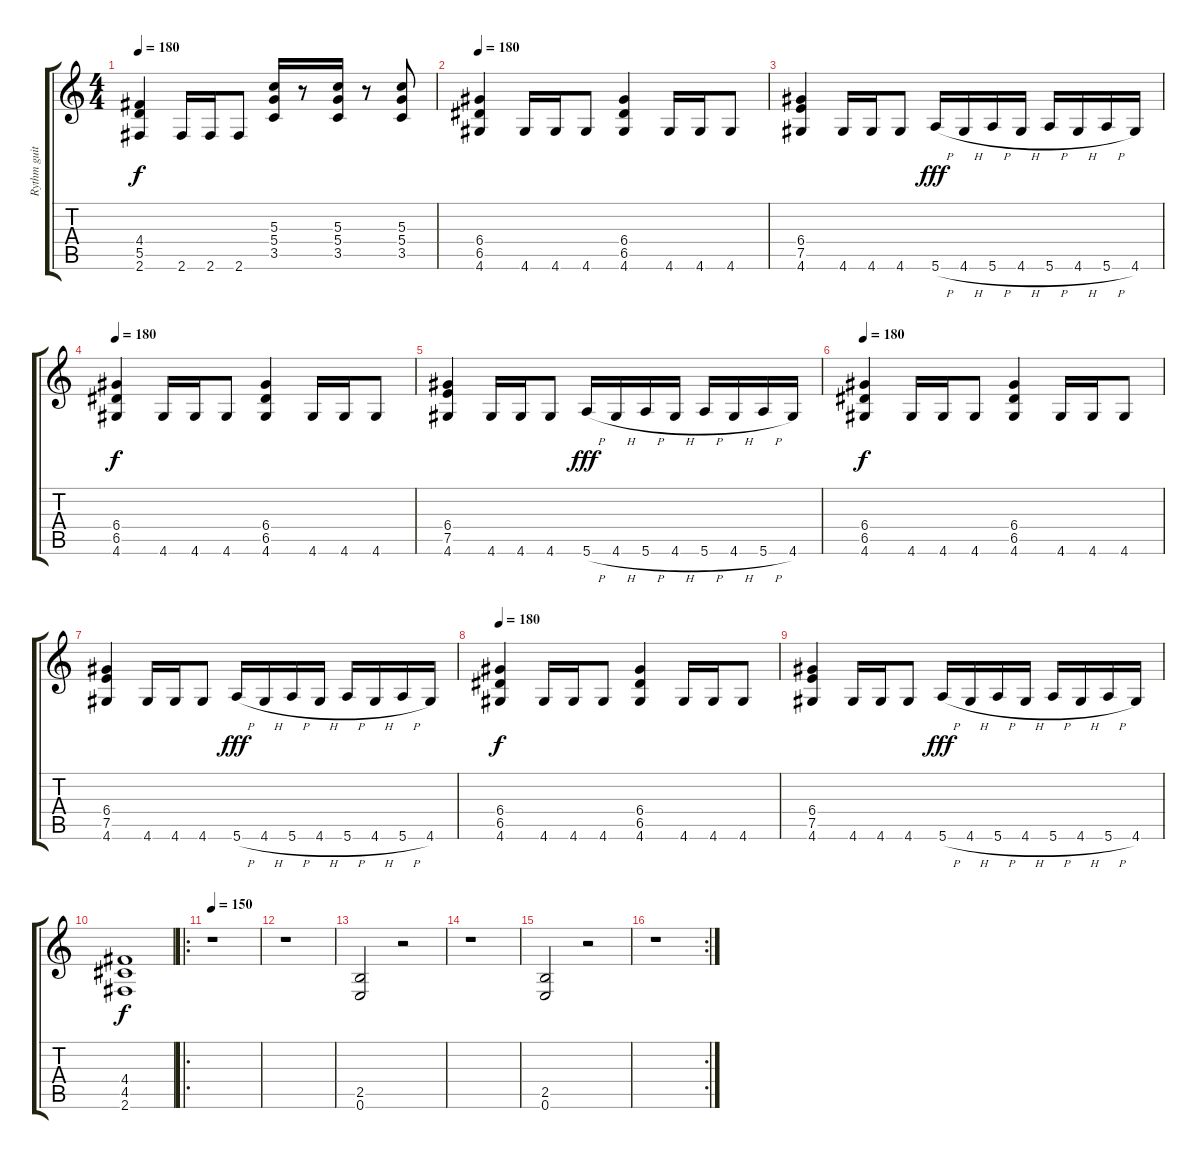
\track ("Rythm guitar" "Rythm guit") {instrument distortionguitar}
\staff {score tabs}
\tuning (E4 B3 G3 D3 A2 E2) {hide}
\ts (4 4)
\tempo 180
\clef g2
\ks c
(4.4 5.5 2.6).4{dy f} 2.6.16 2.6.16 2.6.8 (5.3 5.4 3.5).16 r.8 (5.3 5.4 3.5).16 r.8 (5.3 5.4 3.5).8 |
\tempo 180
(6.4 6.5 4.6).4 4.6.16 4.6.16 4.6.8 (6.4 6.5 4.6).4 4.6.16 4.6.16 4.6.8 |
(6.4 7.5 4.6).4 4.6.16 4.6.16 4.6.8 5.6{h}.16{dy fff} 4.6{h}.16 5.6{h}.16 4.6{h}.16 5.6{h}.16 4.6{h}.16 5.6{h}.16 4.6.16 |
\tempo 180
(6.4 6.5 4.6).4{dy f} 4.6.16 4.6.16 4.6.8 (6.4 6.5 4.6).4 4.6.16 4.6.16 4.6.8 |
(6.4 7.5 4.6).4 4.6.16 4.6.16 4.6.8 5.6{h}.16{dy fff} 4.6{h}.16 5.6{h}.16 4.6{h}.16 5.6{h}.16 4.6{h}.16 5.6{h}.16 4.6.16 |
\tempo 180
(6.4 6.5 4.6).4{dy f} 4.6.16 4.6.16 4.6.8 (6.4 6.5 4.6).4 4.6.16 4.6.16 4.6.8 |
(6.4 7.5 4.6).4 4.6.16 4.6.16 4.6.8 5.6{h}.16{dy fff} 4.6{h}.16 5.6{h}.16 4.6{h}.16 5.6{h}.16 4.6{h}.16 5.6{h}.16 4.6.16 |
\tempo 180
(6.4 6.5 4.6).4{dy f} 4.6.16 4.6.16 4.6.8 (6.4 6.5 4.6).4 4.6.16 4.6.16 4.6.8 |
(6.4 7.5 4.6).4 4.6.16 4.6.16 4.6.8 5.6{h}.16{dy fff} 4.6{h}.16 5.6{h}.16 4.6{h}.16 5.6{h}.16 4.6{h}.16 5.6{h}.16 4.6.16 |
(4.4 4.5 2.6).1{dy f} |
\ro
\tempo 150
r.1 |
r.1 |
(2.5 0.6).2 r.2 |
r.1 |
(2.5 0.6).2 r.2 |
\rc 2
r.1
